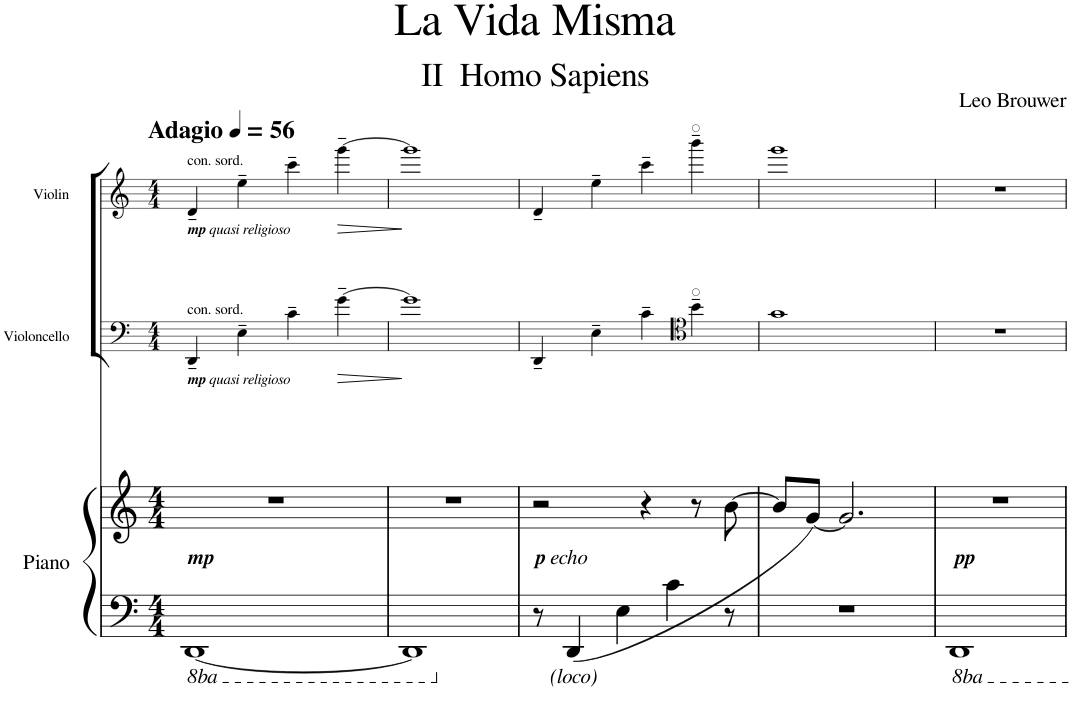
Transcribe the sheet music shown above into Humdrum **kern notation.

**kern	**kern	**kern	**dynam	**kern	**dynam
*part3	*part3	*part2	*part2	*part1	*part1
*staff4	*staff3	*staff2	*staff2	*staff1	*staff1
*I"Piano	*	*I"Violoncello	*	*I"Violin	*
*I'Pno.	*	*I'Vc.	*	*I'Vln.	*
*	*	*stria5	*	*stria5	*
*clefF4	*clefG2	*clefF4	*	*clefG2	*
*k[]	*k[]	*k[]	*	*k[]	*
*M4/4	*M4/4	*M4/4	*	*M4/4	*
*MM56	*MM56	*MM56	*	*MM56	*
*8ba	*	*	*	*	*
=1	=1	=1	=1	=1	=1
!	!	!	!	!LO:TX:a:t=con. sord.	!
!	!	!	!	!LO:TX:a:B:t=Adagio	!
!	!	!	!	!LO:TX:b:Bi:t=mp	!
!	!	!	!	!LO:TX:b:t=quasi religioso	!
!	!	!LO:TX:a:t=con. sord.	!	!	!
!	!	!LO:TX:b:Bi:t=mp	!	!	!
!	!	!LO:TX:b:t=quasi religioso	!	!	!
!	!LO:TX:b:Bi:t=mp	!	!	!	!
[1DDD	1r	4DD~/	.	4d~/	.
.	.	4E~\	.	4ee~\	.
.	.	4c~\	.	4ccc~\	.
!	!	!	!LO:HP:b	!	!LO:HP:b
.	.	[4g~\	>	[4ggg~\	>
.	.	.	]	.	]
=2	=2	=2	=2	=2	=2
1DDD]	1r	1g]	.	1ggg]	.
=3	=3	=3	=3	=3	=3
*X8ba	*	*	*	*	*
!	!LO:TX:b:Bi:t=p	!	!	!	!
!	!LO:TX:b:t=echo	!	!	!	!
8r	2r	4DD~/	.	4d~/	.
!LO:TX:b:i:t=(loco)	!	!	!	!	!
(4DD/	.	.	.	.	.
.	.	4E~\	.	4ee~\	.
4E\	.	.	.	.	.
.	4r	4c~\	.	4ccc~\	.
4c\	.	.	.	.	.
*	*	*clefC4	*	*	*
.	8r	4b~\	.	4bbb~\	.
8r	[8b\	.	.	.	.
=4	=4	=4	=4	=4	=4
1r	8b/L]	1g	.	1ggg	.
.	[8g/J)	.	.	.	.
.	2.g/]	.	.	.	.
=5	=5	=5	=5	=5	=5
*8ba	*	*	*	*	*
!	!LO:TX:b:Bi:t=pp	!	!	!	!
1DDD	1r	1r	.	1r	.
*X8ba	*	*	*	*	*
=	=	=	=	=	=
*-	*-	*-	*-	*-	*-
